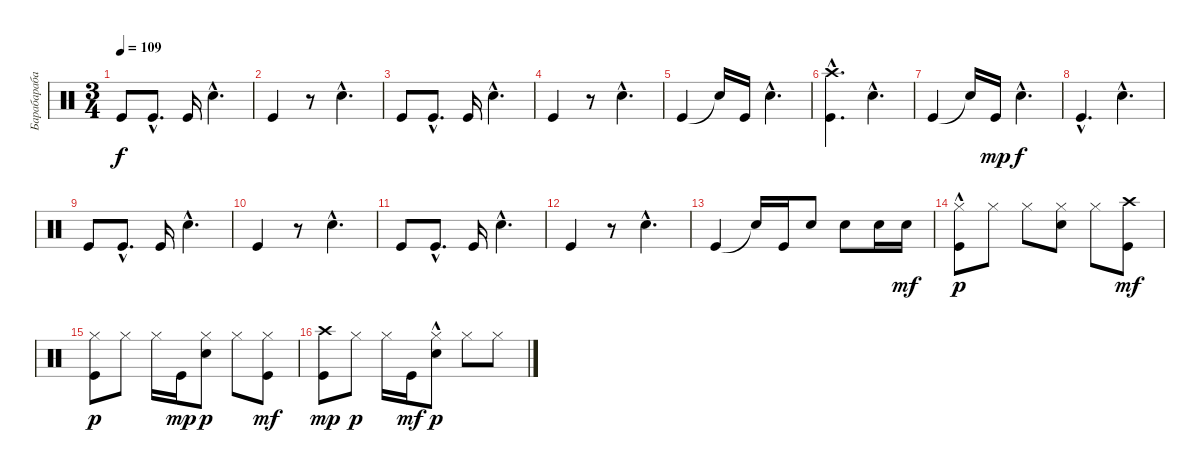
\track ("Барабарабаны" "Барабараба") {instrument percussion}
\staff {score}
\articulation defaults
\ts (3 4)
\tempo 109
\clef neutral
\ks c "Kick (hit)".8{dy f} "Kick (hit)"{hac}.8{d} "Kick (hit)".16 "Electric Snare (hit)"{hac}.4{d}
|
"Kick (hit)".4 r.8 "Electric Snare (hit)"{hac}.4{d} |
"Kick (hit)".8 "Kick (hit)"{hac}.8{d} "Kick (hit)".16 "Electric Snare (hit)"{hac}.4{d} |
"Kick (hit)".4 r.8 "Electric Snare (hit)"{hac}.4{d} |
"Kick (hit)".4 "Snare (hit)"{t}.16 "Kick (hit)".16 "Electric Snare (hit)"{hac}.4{d} |
("Crash high (hit)"{hac} "Kick (hit)"{hac}).4{d} "Electric Snare (hit)"{hac}.4{d} |
"Kick (hit)".4 "Snare (hit)"{t}.16 "Kick (hit)".16{dy mp} "Electric Snare (hit)"{hac}.4{d dy f} |
"Kick (hit)"{hac}.4{d} "Electric Snare (hit)"{hac}.4{d} |
"Kick (hit)".8 "Kick (hit)"{hac}.8{d} "Kick (hit)".16 "Electric Snare (hit)"{hac}.4{d} |
"Kick (hit)".4 r.8 "Electric Snare (hit)"{hac}.4{d} |
"Kick (hit)".8 "Kick (hit)"{hac}.8{d} "Kick (hit)".16 "Electric Snare (hit)"{hac}.4{d} |
"Kick (hit)".4 r.8 "Electric Snare (hit)"{hac}.4{d} |
"Kick (hit)".4 "Snare (hit)"{t}.16 "Kick (hit)".16 "Electric Snare (hit)".8 "Electric Snare (hit)".8 "Electric Snare (hit)".16 "Electric Snare (hit)".16{dy mf} |
("Hi-Hat (closed)" "Kick (hit)"{hac}).8{dy p} "Hi-Hat (closed)".8 "Hi-Hat (closed)".8 ("Hi-Hat (closed)" "Electric Snare (hit)").8 "Hi-Hat (closed)".8 ("Crash high (hit)" "Kick (hit)").8{dy mf} |
("Hi-Hat (closed)" "Kick (hit)").8{dy p} "Hi-Hat (closed)".8 "Hi-Hat (closed)".16 "Kick (hit)".16{dy mp} ("Hi-Hat (closed)" "Electric Snare (hit)").8{dy p} "Hi-Hat (closed)".8 ("Hi-Hat (closed)" "Kick (hit)").8{dy mf} |
("Crash high (hit)" "Kick (hit)").8{dy mp} "Hi-Hat (closed)".8{dy p} "Hi-Hat (closed)".16 "Kick (hit)".16{dy mf} ("Hi-Hat (closed)" "Electric Snare (hit)"{hac}).8{dy p} "Hi-Hat (closed)".8 "Hi-Hat (closed)".8
